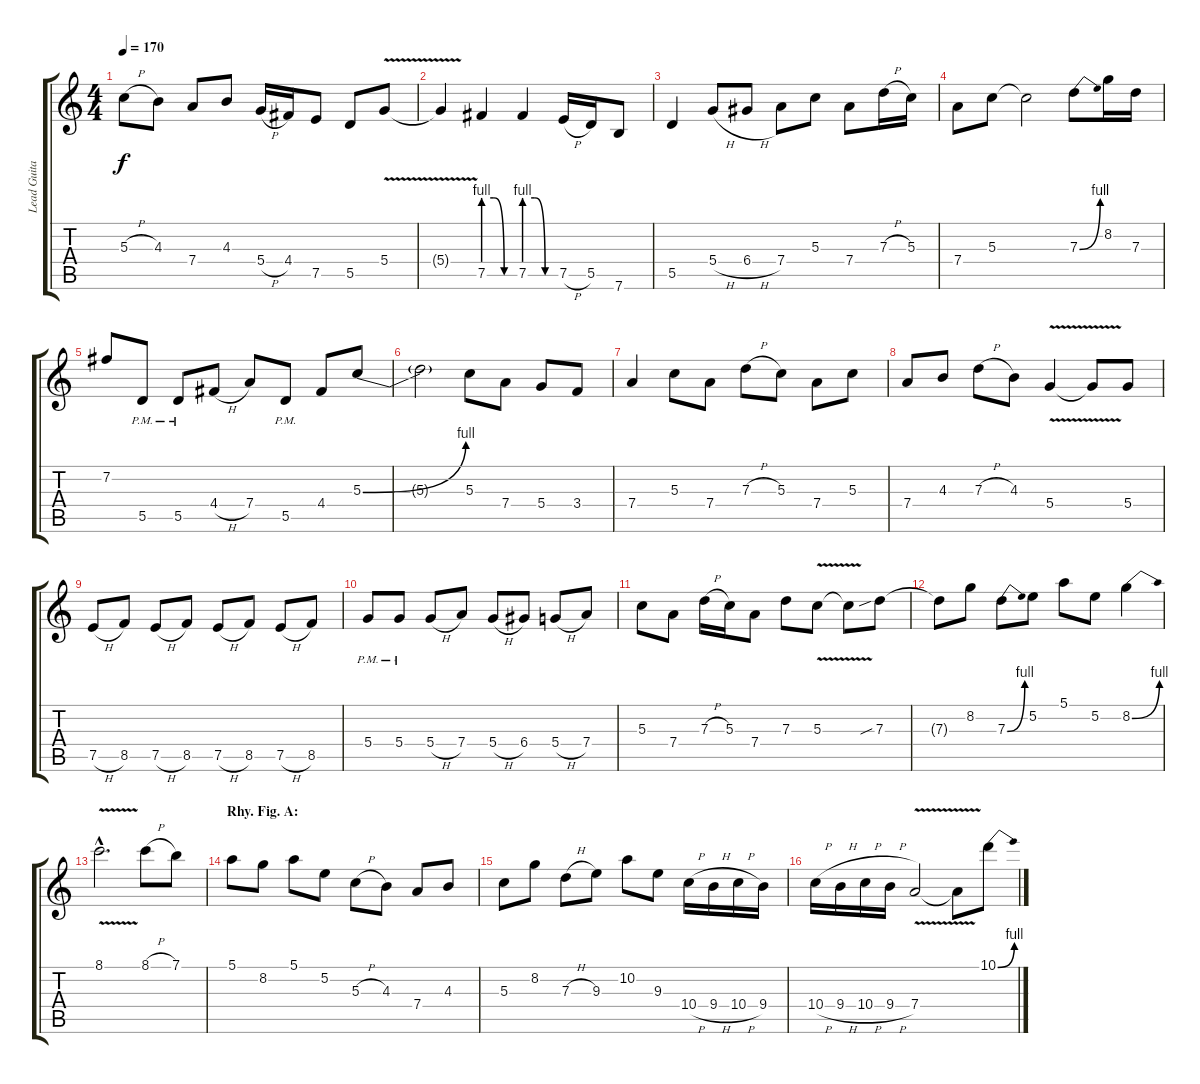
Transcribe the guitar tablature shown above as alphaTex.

\track ("Lead Guitar" "Lead Guita") {instrument distortionguitar}
\staff {score tabs}
\tuning (E4 B3 G3 D3 A2 E2) {hide}
\ts (4 4)
\tempo 170
\clef g2
\ks c
5.3{h}.8{dy f} 4.3.8 7.4.8 4.3.8 5.4{h}.16 4.4.16 7.5.8 5.5.8 5.4{v}.8 |
5.4{t}.4 7.5{be (custom 0 4 20 4 40 0 60 0)}.4 7.5{be (custom 0 4 20 4 40 0 60 0)}.4 7.5{h}.16 5.5.16 7.6.8 |
5.5.4 5.4{h}.8 6.4{h}.8 7.4.8 5.3.8 7.4.8 7.3{h}.16 5.3.16 |
7.4.8 5.3.8 5.3{t}.2 7.3{be (bend 0 0 60 4)}.8 8.2.16 7.3.16 |
7.2.8 5.5{pm}.8 5.5{pm}.8 4.4{h}.8 7.4.8 5.5{pm}.8 4.4.8 5.3{be (bend 0 0 60 4)}.8 |
5.3{t}.2 5.3.8 7.4.8 5.4.8 3.4.8 |
7.4.4 5.3.8 7.4.8 7.3{h}.8 5.3.8 7.4.8 5.3.8 |
7.4.8 4.3.8 7.3{h}.8 4.3.8 5.4{v}.4 5.4{t}.8 5.4.8 |
7.5{h}.8 8.5.8 7.5{h}.8 8.5.8 7.5{h}.8 8.5.8 7.5{h}.8 8.5.8 |
5.4{pm}.8 5.4{pm}.8 5.4{h}.8 7.4.8 5.4{h}.8 6.4.8 5.4{h}.8 7.4.8 |
5.3.8 7.4.8 7.3{h}.16 5.3.16 7.4.8 7.3.8 5.3{v}.8 5.3{t}.8 7.3{sib}.8 |
7.3{t}.8 8.2.8 7.3{be (bend 0 0 60 4)}.8 5.2.8 5.1.8 5.2.8 8.2{be (bend 0 0 60 4)}.4 |
8.1{v hac}.2{d} 8.1{h}.8 7.1.8 |
\section ("" "Rhy. Fig. A:")
5.1.8 8.2.8 5.1.8 5.2.8 5.3{h}.8 4.3.8 7.4.8 4.3.8 |
5.3.8 8.2.8 7.3{h}.8 9.3.8 10.2.8 9.3.8 10.4{h}.16 9.4{h}.16 10.4{h}.16 9.4.16 |
10.4{h}.16 9.4{h}.16 10.4{h}.16 9.4{h}.16 7.4{v}.2 7.4{t}.8 10.1{be (bend 0 0 60 4)}.8
